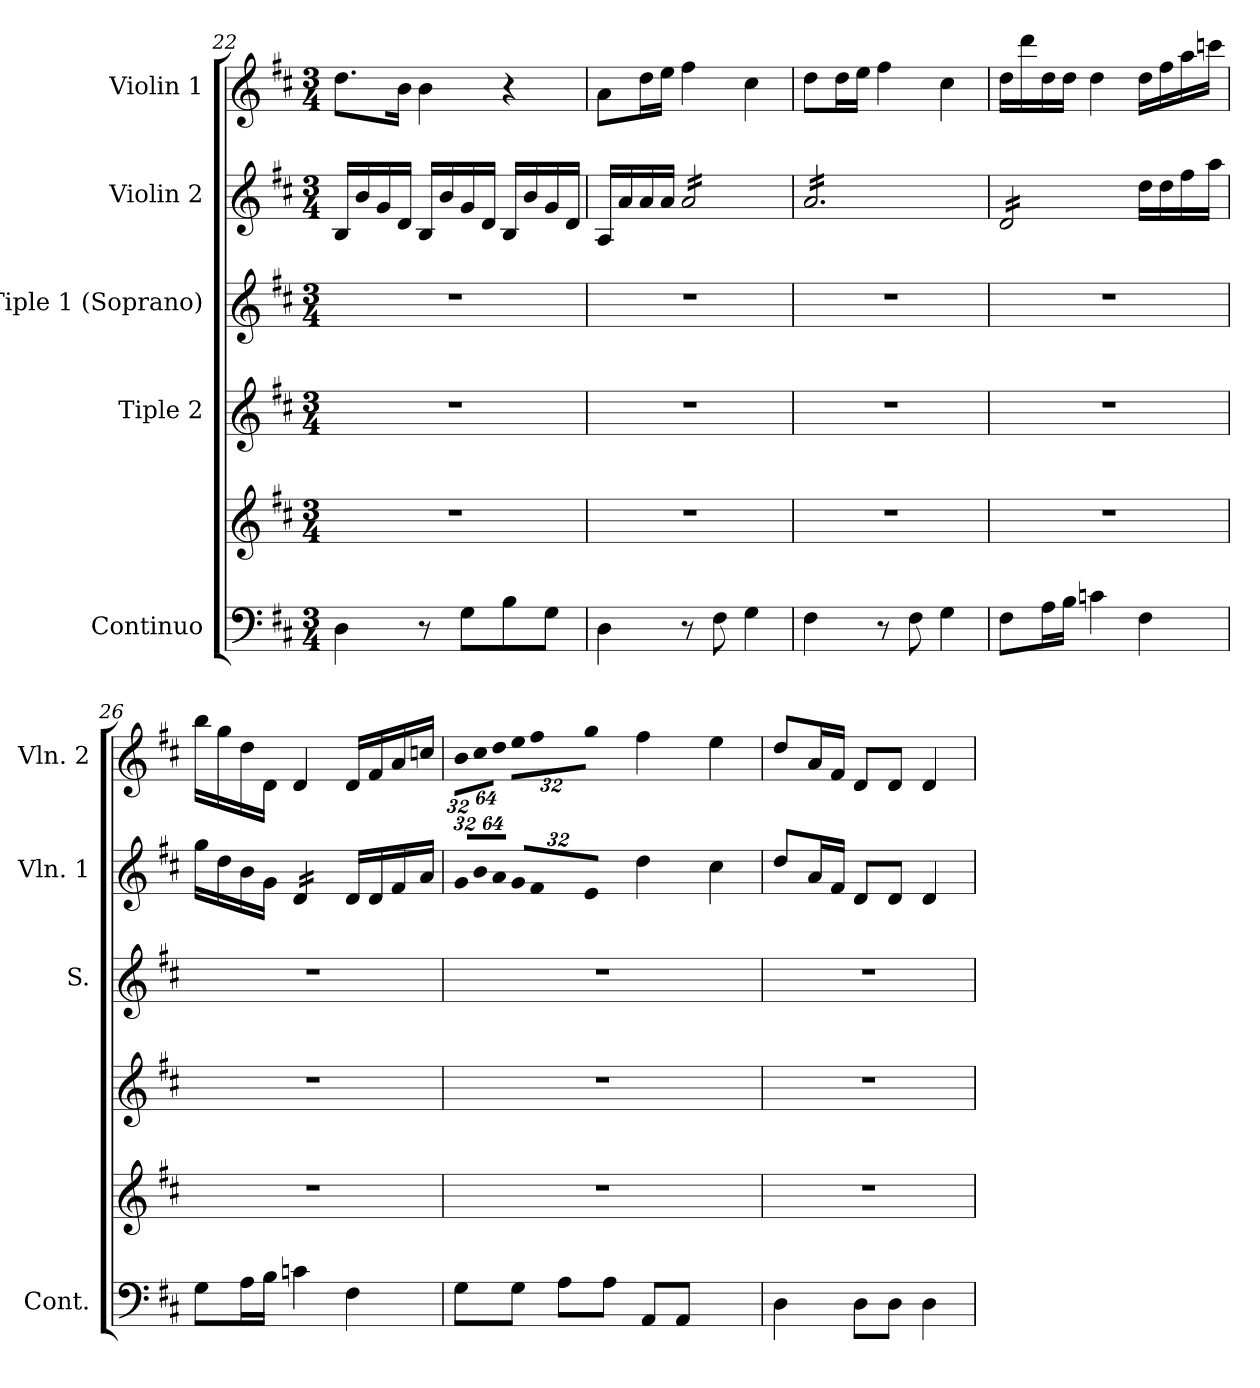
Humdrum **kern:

**kern	**kern	**kern	**kern	**kern	**kern
*part5	*part5	*part4	*part3	*part2	*part1
*staff6	*staff5	*staff4	*staff3	*staff2	*staff1
*I"Continuo	*	*I"Tiple 2	*I"Tiple 1 (Soprano)	*I"Violin 2	*I"Violin 1
*I'Cont.	*	*	*I'S.	*I'Vln. 1	*I'Vln. 2
*clefF4	*clefG2	*clefG2	*clefG2	*clefG2	*clefG2
*k[f#c#]	*k[f#c#]	*k[f#c#]	*k[f#c#]	*k[f#c#]	*k[f#c#]
*D:	*D:	*D:	*D:	*D:	*D:
*M3/4	*M3/4	*M3/4	*M3/4	*M3/4	*M3/4
=22	=22	=22	=22	=22	=22
!	!LO:N:vis=1	!LO:N:vis=1	!LO:N:vis=1	!	!
4Di\	2.r	2.r	2.r	16Bi/LL	8.ddi\L
.	.	.	.	16bi/	.
.	.	.	.	16gi/	.
.	.	.	.	16di/JJ	16bi\Jk
8r	.	.	.	16Bi/LL	4bi\
.	.	.	.	16bi/	.
8Gi\L	.	.	.	16gi/	.
.	.	.	.	16di/JJ	.
8Bi\	.	.	.	16Bi/LL	4r
.	.	.	.	16bi/	.
8Gi\J	.	.	.	16gi/	.
.	.	.	.	16di/JJ	.
!!LO:LB:g=z
=23	=23	=23	=23	=23	=23
!	!LO:N:vis=1	!LO:N:vis=1	!LO:N:vis=1	!	!
4Di\	2.r	2.r	2.r	16Ai/LL	8ai\L
.	.	.	.	16ai/	.
.	.	.	.	16ai/	16ddi\L
.	.	.	.	16ai/JJ	16eei\JJ
*	*	*	*	*tremolo	*
8r	.	.	.	16ai/LL	4ff#i\
.	.	.	.	16ai/	.
8F#i\	.	.	.	16ai/	.
.	.	.	.	16ai/	.
4Gi\	.	.	.	16ai/	4cc#i\
.	.	.	.	16ai/	.
.	.	.	.	16ai/	.
.	.	.	.	16ai/JJ	.
=24	=24	=24	=24	=24	=24
!	!LO:N:vis=1	!LO:N:vis=1	!LO:N:vis=1	!	!
4F#i\	2.r	2.r	2.r	16ai/LL	8ddi\L
.	.	.	.	16ai/	.
.	.	.	.	16ai/	16ddi\L
.	.	.	.	16ai/	16eei\JJ
8r	.	.	.	16ai/	4ff#i\
.	.	.	.	16ai/	.
8F#i\	.	.	.	16ai/	.
.	.	.	.	16ai/	.
4Gi\	.	.	.	16ai/	4cc#i\
.	.	.	.	16ai/	.
.	.	.	.	16ai/	.
.	.	.	.	16ai/JJ	.
=25	=25	=25	=25	=25	=25
!	!LO:N:vis=1	!LO:N:vis=1	!LO:N:vis=1	!	!
8F#i\L	2.r	2.r	2.r	16di/LL	16ddi\LL
.	.	.	.	16di/	16dddi\
16Ai\L	.	.	.	16di/	16ddi\
16Bi\JJ	.	.	.	16di/	16ddi\JJ
4cni\	.	.	.	16di/	4ddi\
.	.	.	.	16di/	.
.	.	.	.	16di/	.
.	.	.	.	16di/JJ	.
*	*	*	*	*Xtremolo	*
4F#i\	.	.	.	16ddi\LL	16ddi\LL
.	.	.	.	16ddi\	16ff#i\
.	.	.	.	16ff#i\	16aai\
.	.	.	.	16aai\JJ	16cccni\JJ
=26	=26	=26	=26	=26	=26
!	!LO:N:vis=1	!LO:N:vis=1	!LO:N:vis=1	!	!
8Gi\L	2.r	2.r	2.r	16ggi\LL	16bbi\LL
.	.	.	.	16ddi\	16ggi\
16Ai\L	.	.	.	16bi\	16ddi\
16Bi\JJ	.	.	.	16gi\JJ	16di\JJ
*	*	*	*	*tremolo	*
4cni\	.	.	.	16di/LL	4di/
.	.	.	.	16di/	.
.	.	.	.	16di/	.
.	.	.	.	16di/JJ	.
*	*	*	*	*Xtremolo	*
4F#i\	.	.	.	16di/LL	16di/LL
.	.	.	.	16di/	16f#i/
.	.	.	.	16f#i/	16ai/
.	.	.	.	16ai/JJ	16ccni/JJ
=27	=27	=27	=27	=27	=27
!	!LO:N:vis=1	!LO:N:vis=1	!LO:N:vis=1	!	!
*	*	*	*	*Xbrackettup	*
!	!	!	!	!LO:N:vis=16	!
*	*	*	*	*	*Xbrackettup
!	!	!	!	!	!LO:N:vis=16
8Gi\L	2.r	2.r	2.r	512%21gi/LL	512%21bi\LL
!	!	!	!	!LO:N:vis=16	!LO:N:vis=16
.	.	.	.	1024%43bi/	1024%43cc#i\
!	!	!	!	!LO:N:vis=16	!LO:N:vis=16
.	.	.	.	1024%43ai/JJ	1024%43ddi\JJ
!	!	!	!	!LO:N:vis=16	!LO:N:vis=16
8Gi\J	.	.	.	512%21gi/LL	512%21eei\LL
!	!	!	!	!LO:N:vis=16	!LO:N:vis=16
.	.	.	.	1024%43f#i/	1024%43ff#i\
!	!	!	!	!LO:N:vis=16	!LO:N:vis=16
.	.	.	.	1024%43ei/JJ	1024%43ggi\JJ
8Ai\L	.	.	.	4ddi\	4ff#i\
8Ai\J	.	.	.	.	.
8AAi/L	.	.	.	4cc#i\	4eei\
8AAi/J	.	.	.	.	.
=28	=28	=28	=28	=28	=28
!	!LO:N:vis=1	!LO:N:vis=1	!LO:N:vis=1	!	!
4Di\	2.r	2.r	2.r	8ddi/L	8ddi/L
.	.	.	.	16ai/L	16ai/L
.	.	.	.	16f#i/JJ	16f#i/JJ
8Di\L	.	.	.	8di/L	8di/L
8Di\J	.	.	.	8di/J	8di/J
4Di\	.	.	.	4di/	4di/
=	=	=	=	=	=
*-	*-	*-	*-	*-	*-
